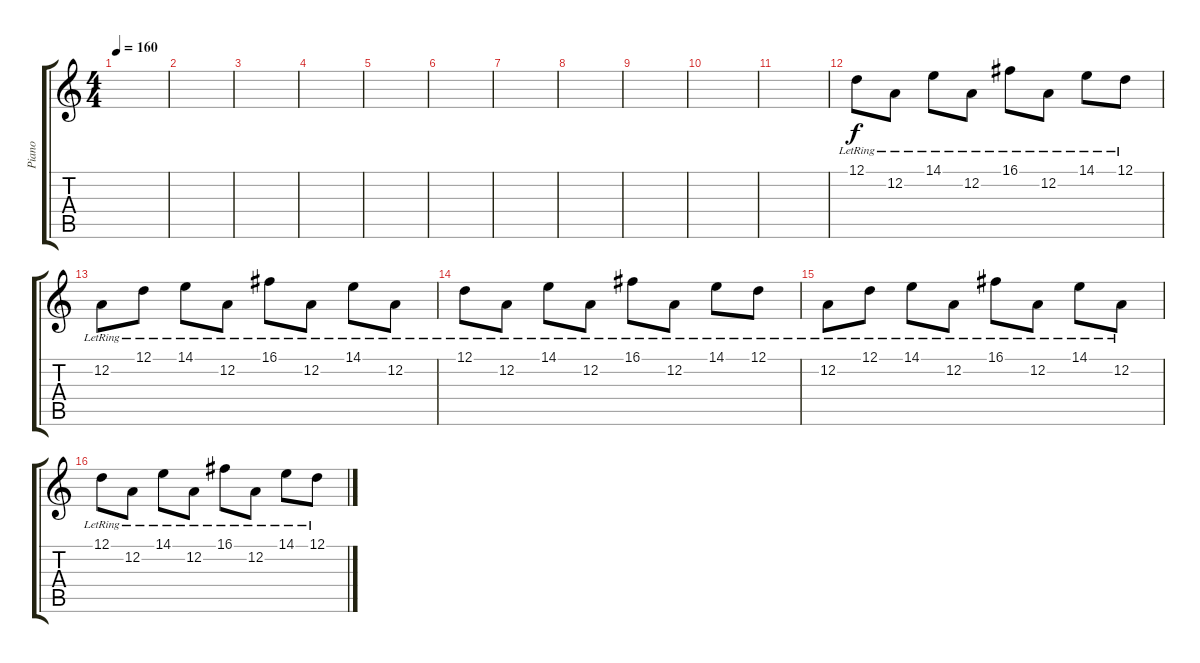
\track ("Piano" "Piano") {instrument brightacousticpiano}
\staff {score tabs}
\tuning (D4 A3 F3 C3 G2 D2) {hide}
\ts (4 4)
\tempo 160
\clef g2
\ks c
|
|
|
|
|
|
|
|
|
|
|
12.1{lr}.8 12.2{lr}.8 14.1{lr}.8 12.2{lr}.8 16.1{lr}.8 12.2{lr}.8 14.1{lr}.8 12.1{lr}.8 |
12.2{lr}.8 12.1{lr}.8 14.1{lr}.8 12.2{lr}.8 16.1{lr}.8 12.2{lr}.8 14.1{lr}.8 12.2{lr}.8 |
12.1{lr}.8 12.2{lr}.8 14.1{lr}.8 12.2{lr}.8 16.1{lr}.8 12.2{lr}.8 14.1{lr}.8 12.1{lr}.8 |
12.2{lr}.8 12.1{lr}.8 14.1{lr}.8 12.2{lr}.8 16.1{lr}.8 12.2{lr}.8 14.1{lr}.8 12.2{lr}.8 |
12.1{lr}.8 12.2{lr}.8 14.1{lr}.8 12.2{lr}.8 16.1{lr}.8 12.2{lr}.8 14.1{lr}.8 12.1{lr}.8
